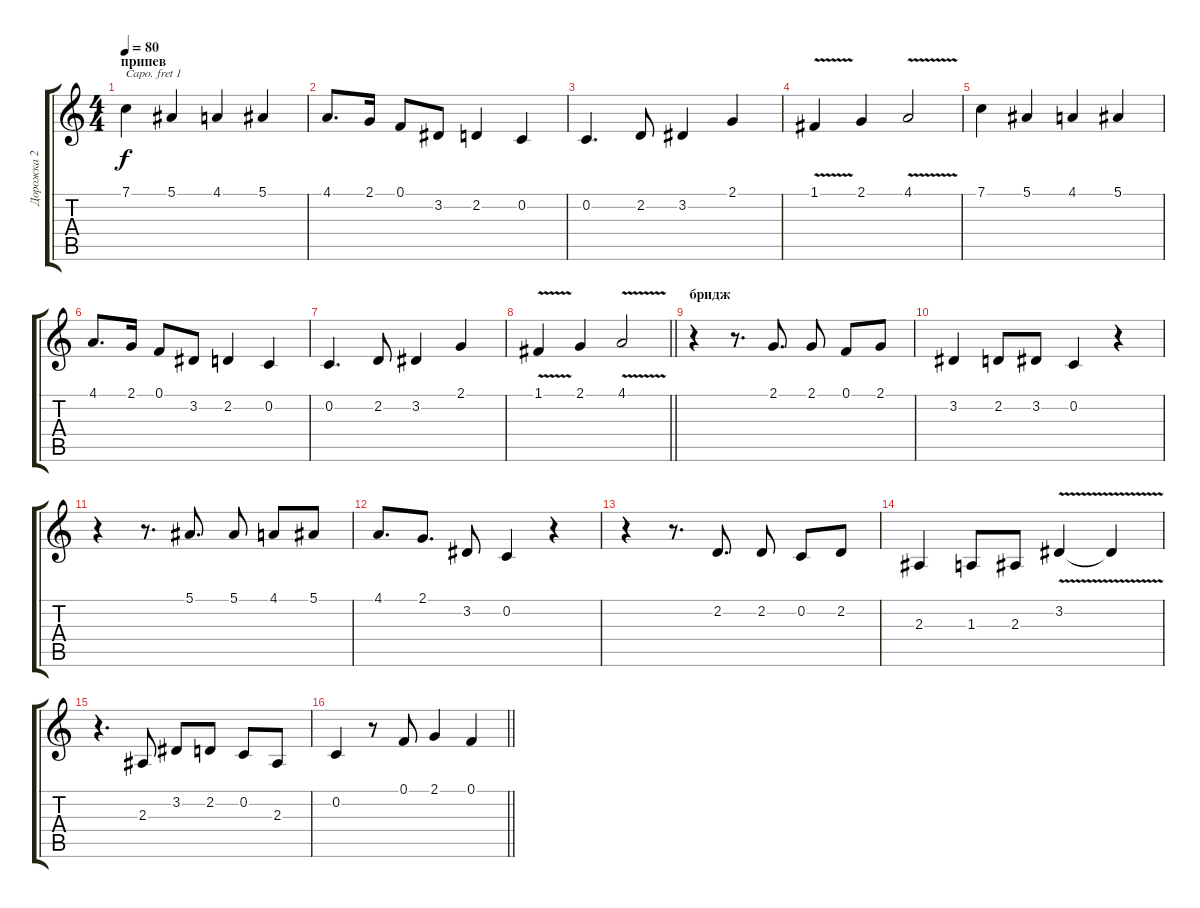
\track ("Дорожка 2" "Дорожка 2") {instrument oboe}
\staff {score tabs}
\capo 1
\tuning (E4 B3 G3 D3 A2 E2) {hide}
\ts (4 4)
\section ("" "припев")
\tempo 80
\clef g2
\ks c
7.1.4{dy f} 5.1.4 4.1.4 5.1.4 |
4.1.8{d} 2.1.16 0.1.8 3.2.8 2.2.4 0.2.4 |
0.2.4{d} 2.2.8 3.2.4 2.1.4 |
1.1{v}.4 2.1.4 4.1{v}.2 |
7.1.4 5.1.4 4.1.4 5.1.4 |
4.1.8{d} 2.1.16 0.1.8 3.2.8 2.2.4 0.2.4 |
0.2.4{d} 2.2.8 3.2.4 2.1.4 |
\barLineRight lightlight
1.1{v}.4 2.1.4 4.1{v}.2 |
\section ("" "бридж")
r.4 r.8{d} 2.1.8{d} 2.1.8 0.1.8 2.1.8 |
3.2.4 2.2.8 3.2.8 0.2.4 r.4 |
r.4 r.8{d} 5.1.8{d} 5.1.8 4.1.8 5.1.8 |
4.1.8{d} 2.1.8{d} 3.2.8 0.2.4 r.4 |
r.4 r.8{d} 2.2.8{d} 2.2.8 0.2.8 2.2.8 |
2.3.4 1.3.8 2.3.8 3.2{v}.4 3.2{t}.4 |
r.4{d} 2.3.8 3.2.8 2.2.8 0.2.8 2.3.8 |
\barLineRight lightlight
0.2.4 r.8 0.1.8 2.1.4 0.1.4
